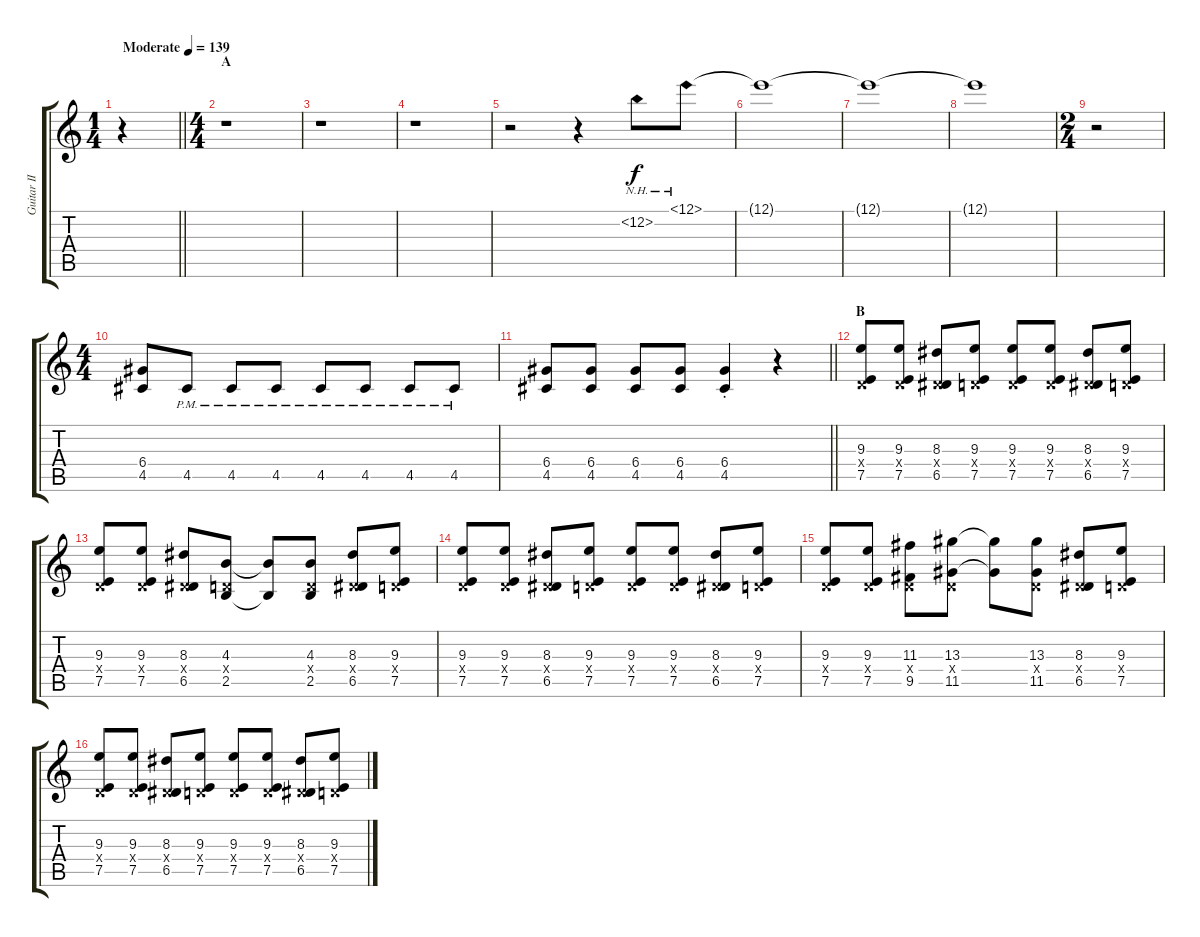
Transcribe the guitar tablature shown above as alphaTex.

\track ("Guitar II - Kita" "Guitar II ") {instrument electricguitarjazz}
\staff {score tabs}
\tuning (E4 B3 G3 D3 A2 E2) {hide}
\ts (1 4)
\tempo (139 "Moderate")
\clef g2
\barLineRight lightlight
\ks c
r.4{dy f instrument electricguitarjazz} |
\ts (4 4)
\section ("" "A")
r.1 |
r.1 |
r.1 |
r.2 r.4 12.2{nh}.8 12.1{nh}.8 |
12.1{t}.1 |
12.1{t}.1 |
12.1{t}.1 |
\ts (2 4)
r.2 |
\ts (4 4)
(6.4 4.5).8{instrument overdrivenguitar} 4.5{pm}.8 4.5{pm}.8 4.5{pm}.8 4.5{pm}.8 4.5{pm}.8 4.5{pm}.8 4.5{pm}.8 |
\barLineRight lightlight
(6.4 4.5).8 (6.4 4.5).8 (6.4 4.5).8 (6.4 4.5).8 (6.4{st} 4.5{st}).4 r.4 |
\section ("" "B")
(9.3 0.4{x} 7.5).8 (9.3 0.4{x} 7.5).8 (8.3 0.4{x} 6.5).8 (9.3 0.4{x} 7.5).8 (9.3 0.4{x} 7.5).8 (9.3 0.4{x} 7.5).8 (8.3 0.4{x} 6.5).8 (9.3 0.4{x} 7.5).8 |
(9.3 0.4{x} 7.5).8 (9.3 0.4{x} 7.5).8 (8.3 0.4{x} 6.5).8 (4.3 0.4{x} 2.5).8 (4.3{t} 2.5{t}).8 (4.3 0.4{x} 2.5).8 (8.3 0.4{x} 6.5).8 (9.3 0.4{x} 7.5).8 |
(9.3 0.4{x} 7.5).8 (9.3 0.4{x} 7.5).8 (8.3 0.4{x} 6.5).8 (9.3 0.4{x} 7.5).8 (9.3 0.4{x} 7.5).8 (9.3 0.4{x} 7.5).8 (8.3 0.4{x} 6.5).8 (9.3 0.4{x} 7.5).8 |
(9.3 0.4{x} 7.5).8 (9.3 0.4{x} 7.5).8 (11.3 0.4{x} 9.5).8 (13.3 0.4{x} 11.5).8 (13.3{t} 11.5{t}).8 (13.3 0.4{x} 11.5).8 (8.3 0.4{x} 6.5).8 (9.3 0.4{x} 7.5).8 |
(9.3 0.4{x} 7.5).8 (9.3 0.4{x} 7.5).8 (8.3 0.4{x} 6.5).8 (9.3 0.4{x} 7.5).8 (9.3 0.4{x} 7.5).8 (9.3 0.4{x} 7.5).8 (8.3 0.4{x} 6.5).8 (9.3 0.4{x} 7.5).8
